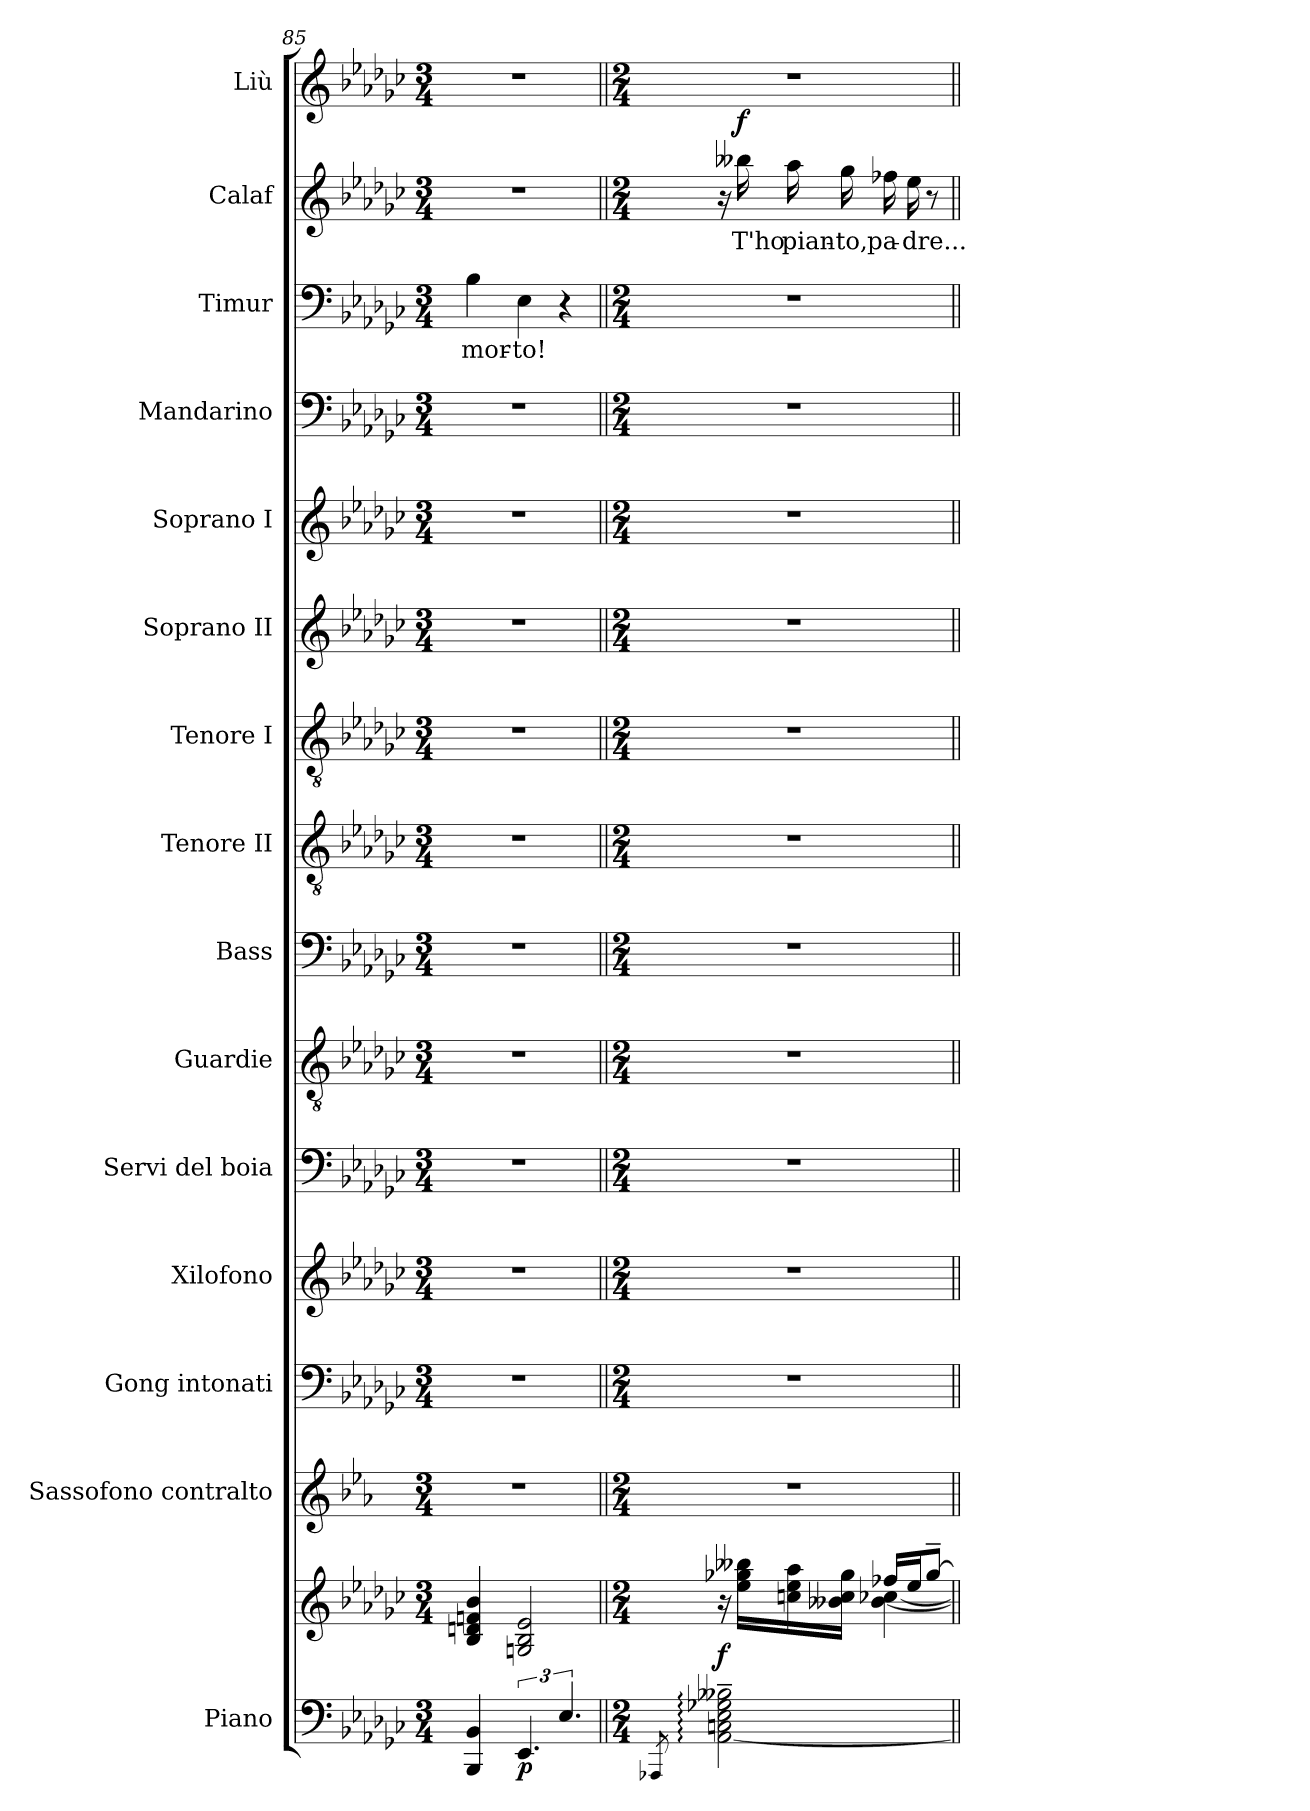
**kern	**kern	**dynam	**kern	**kern	**kern	**kern	**kern	**kern	**kern	**kern	**kern	**kern	**kern	**kern	**text	**kern	**text	**dynam	**kern
*part15	*part15	*part15	*part14	*part13	*part12	*part11	*part10	*part9	*part8	*part7	*part6	*part5	*part4	*part3	*part3	*part2	*part2	*part2	*part1
*staff16	*staff15	*staff15/16	*staff14	*staff13	*staff12	*staff11	*staff10	*staff9	*staff8	*staff7	*staff6	*staff5	*staff4	*staff3	*staff3	*staff2	*staff2	*staff2	*staff1
*I"Piano	*	*	*I"Sassofono contralto	*I"Gong intonati	*I"Xilofono	*I"Servi del boia	*I"Guardie	*I"Bass	*I"Tenore II	*I"Tenore I	*I"Soprano II	*I"Soprano I	*I"Mandarino	*I"Timur	*	*I"Calaf	*	*	*I"Liù
*I'Pno.	*	*	*	*I'Gong int.	*I'Xil.	*I'Ser.B.	*I'G.	*I'B.	*I'T. II	*I'T. I	*I'S. II	*I'S. I	*I'M.	*I'T.	*	*I'C.	*	*	*I'L.
*clefF4	*clefG2	*	*clefG2	*clefF4	*clefG2	*clefF4	*clefGv2	*clefF4	*clefGv2	*clefGv2	*clefG2	*clefG2	*clefF4	*clefF4	*	*clefG2	*	*	*clefG2
*	*	*	*ITrd5c9	*	*ITrd-7c-12	*	*	*	*	*	*	*	*	*	*	*	*	*	*
*k[b-e-a-d-g-c-]	*k[b-e-a-d-g-c-]	*	*k[b-e-a-d-g-c-]	*k[b-e-a-d-g-c-]	*k[b-e-a-d-g-c-]	*k[b-e-a-d-g-c-]	*k[b-e-a-d-g-c-]	*k[b-e-a-d-g-c-]	*k[b-e-a-d-g-c-]	*k[b-e-a-d-g-c-]	*k[b-e-a-d-g-c-]	*k[b-e-a-d-g-c-]	*k[b-e-a-d-g-c-]	*k[b-e-a-d-g-c-]	*	*k[b-e-a-d-g-c-]	*	*	*k[b-e-a-d-g-c-]
*M3/4	*M3/4	*	*M3/4	*M3/4	*M3/4	*M3/4	*M3/4	*M3/4	*M3/4	*M3/4	*M3/4	*M3/4	*M3/4	*M3/4	*	*M3/4	*	*	*M3/4
=85	=85	=85	=85	=85	=85	=85	=85	=85	=85	=85	=85	=85	=85	=85	=85	=85	=85	=85	=85
!	!	!	!	!	!	!	!	!	!	!	!	!	!	!	!LO:LY:b	!	!	!	!
4BBB-/ 4BB-/	4B-/ 4dn/ 4fn/ 4b-/	.	2.r	2.r	2.r	2.r	2.r	2.r	2.r	2.r	2.r	2.r	2.r	4B-\	mor-	2.r	.	.	2.r
!	!	!LO:DY:b=2	!	!	!	!	!	!	!	!	!	!	!	!	!LO:LY:b	!	!	!	!
6.EE-/	2Gn/ 2B-/ 2e-/	p	.	.	.	.	.	.	.	.	.	.	.	4E-\	-to!	.	.	.	.
6.E-/	.	.	.	.	.	.	.	.	.	.	.	.	.	4r	.	.	.	.	.
!!LO:LB:g=z
=86||	=86||	=86||	=86||	=86||	=86||	=86||	=86||	=86||	=86||	=86||	=86||	=86||	=86||	=86||	=86||	=86||	=86||	=86||	=86||
*M2/4	*M2/4	*	*M2/4	*M2/4	*M2/4	*M2/4	*M2/4	*M2/4	*M2/4	*M2/4	*M2/4	*M2/4	*M2/4	*M2/4	*	*M2/4	*	*	*M2/4
8qAAA-X/	.	.	.	.	.	.	.	.	.	.	.	.	.	.	.	.	.	.	.
*	*^	*	*	*	*	*	*	*	*	*	*	*	*	*	*	*	*	*	*
!	!	!	!LO:DY:a=2	!	!	!	!	!	!	!	!	!	!	!	!	!	!	!	!	!
[2AA-\:~ 2Cn\:~ 2E-\:~ 2G-X\:~ 2B--X\:~	16r	4ryy	f	2r	2r	2r	2r	2r	2r	2r	2r	2r	2r	2r	2r	.	16r	.	.	2r
!	!	!	!	!	!	!	!	!	!	!	!	!	!	!	!	!	!	!LO:LY:b	!LO:DY:a	!
.	16ee-\ 16gg-X\ 16bb--X\LL	.	.	.	.	.	.	.	.	.	.	.	.	.	.	.	16bb--X\	T'ho	f	.
!	!	!	!	!	!	!	!	!	!	!	!	!	!	!	!	!	!	!LO:LY:b	!	!
.	16ccn\ 16ee-\ 16aa-\	.	.	.	.	.	.	.	.	.	.	.	.	.	.	.	16aa-\	pian-	.	.
!	!	!	!	!	!	!	!	!	!	!	!	!	!	!	!	!	!	!LO:LY:b	!	!
.	16b--X\ 16cc\ 16gg-\JJ	.	.	.	.	.	.	.	.	.	.	.	.	.	.	.	16gg-\	-to,	.	.
!	!	!	!	!	!	!	!	!	!	!	!	!	!	!	!	!	!	!LO:LY:b	!	!
.	16ff-X/LL	[4b--\ [4cc-X\	.	.	.	.	.	.	.	.	.	.	.	.	.	.	16ff-X\	pa-	.	.
!	!	!	!	!	!	!	!	!	!	!	!	!	!	!	!	!	!	!LO:LY:b	!	!
.	16ee-/J	.	.	.	.	.	.	.	.	.	.	.	.	.	.	.	16ee-\	-dre...	.	.
.	[8gg-~/J	.	.	.	.	.	.	.	.	.	.	.	.	.	.	.	8r	.	.	.
*	*v	*v	*	*	*	*	*	*	*	*	*	*	*	*	*	*	*	*	*	*
=||	=||	=||	=||	=||	=||	=||	=||	=||	=||	=||	=||	=||	=||	=||	=||	=||	=||	=||	=||
*-	*-	*-	*-	*-	*-	*-	*-	*-	*-	*-	*-	*-	*-	*-	*-	*-	*-	*-	*-
